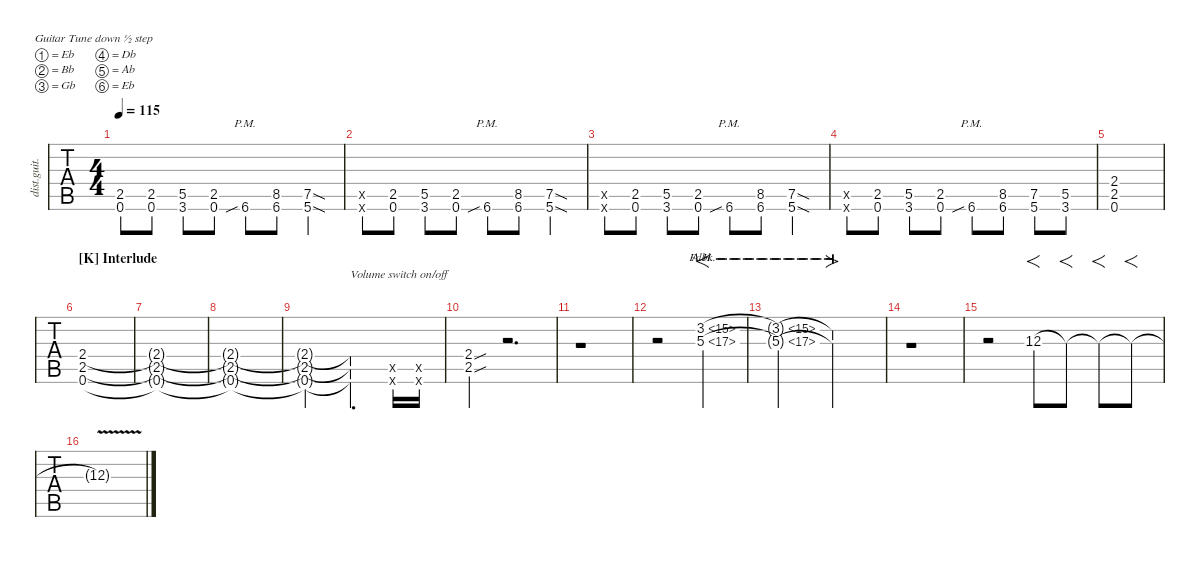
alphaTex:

\defaultSystemsLayout 4
\hideDynamics
\bracketExtendMode nobrackets
\otherSystemsTrackNameOrientation horizontal
\track ("Rhythm Guitar 1 (James)" "dist.guit.") {multiBarRest instrument distortionguitar}
\staff {tabs}
\tuning (Eb4 Bb3 Gb3 Db3 Ab2 Eb2)
\ts (4 4)
\tempo 115
\clef g2
\ks c
(0.6{st acc #} 2.5{st acc #}).8{dy mf} (0.6{acc #} 2.5{acc #}).8 (3.6{acc #} 5.5{acc #}).8 (0.6{acc #} 2.5{acc #}).8 6.6{sib pm}.8 (6.6 8.5).8 (5.6{sod acc #} 7.5{sod acc #}).4 |
(0.6{x acc #} 0.5{x acc #}).8 (0.6{acc #} 2.5{acc #}).8 (3.6{acc #} 5.5{acc #}).8 (0.6{acc #} 2.5{acc #}).8 6.6{sib pm}.8 (6.6 8.5).8 (5.6{sod acc #} 7.5{sod acc #}).4 |
(0.6{x acc #} 0.5{x acc #}).8 (0.6{acc #} 2.5{acc #}).8 (3.6{acc #} 5.5{acc #}).8 (0.6{acc #} 2.5{acc #}).8 6.6{sib pm}.8 (6.6 8.5).8 (5.6{sod acc #} 7.5{sod acc #}).4 |
(0.6{x acc #} 0.5{x acc #}).8 (0.6{acc #} 2.5{acc #}).8 (3.6{acc #} 5.5{acc #}).8 (0.6{acc #} 2.5{acc #}).8 6.6{sib pm}.8 (6.6 8.5).8 (5.6{acc #} 7.5{acc #}).8 (5.5{acc #} 3.6{acc #}).8 |
(0.6{acc #} 2.5{acc #} 2.4{acc #}).1 |
\section ("K" "Interlude")
(0.6{acc #} 2.5{acc #} 2.4{acc #}).1 |
(2.5{t acc #} 2.4{t acc #} 0.6{t acc #}).1 |
(0.6{t acc #} 2.5{t acc #} 2.4{t acc #}).1 |
(2.4{t acc #} 2.5{t acc #} 0.6{t acc #}).2 (0.6{t acc #} 2.5{t acc #} 2.4{t acc #}).4{d txt "Volume switch on/off"} (0.6{x acc #} 0.5{x acc #}).16 (0.6{x acc #} 0.5{x acc #}).16 |
(2.5{sou acc #} 2.4{sou acc #}).4 r.2{d} |
r.1 |
r.2 (3.2{fh 12 acc #} 5.3{ah 12}).2{f dy pp} |
(3.2{fh 12 t acc #} 5.3{ah 12 t}).2{dy mf} (5.3{ah 12 t} 3.2{fh 12 t acc #}).2{fo} |
r.1 |
r.2 12.3{acc #}.8{f dy pp} 12.3{t acc #}.8{f} 12.3{t acc #}.8{f} 12.3{t acc #}.8{f} |
12.3{v t acc #}.1
